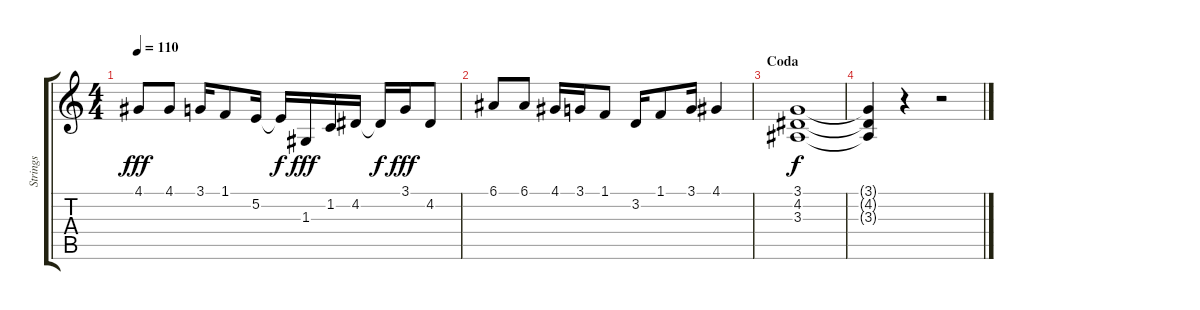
\track ("Strings" "Strings") {instrument violin}
\staff {score tabs}
\tuning (E4 B3 G3 D3 A2 E2) {hide}
\ts (4 4)
\tempo 110
\clef g2
\ks c
4.1.8{dy fff} 4.1.8 3.1.16 1.1.8 5.2.16 5.2{t}.16{dy f} 1.3.16{dy fff} 1.2.16 4.2.16 4.2{t}.16{dy f} 3.1.16{dy fff} 4.2.8 |
6.1.8 6.1.8 4.1.16 3.1.16 1.1.8 3.2.16 1.1.8 3.1.16 4.1.4 |
\section ("" "Coda")
(3.1 4.2 3.3).1{dy f} |
(3.1{t} 4.2{t} 3.3{t}).4 r.4 r.2
